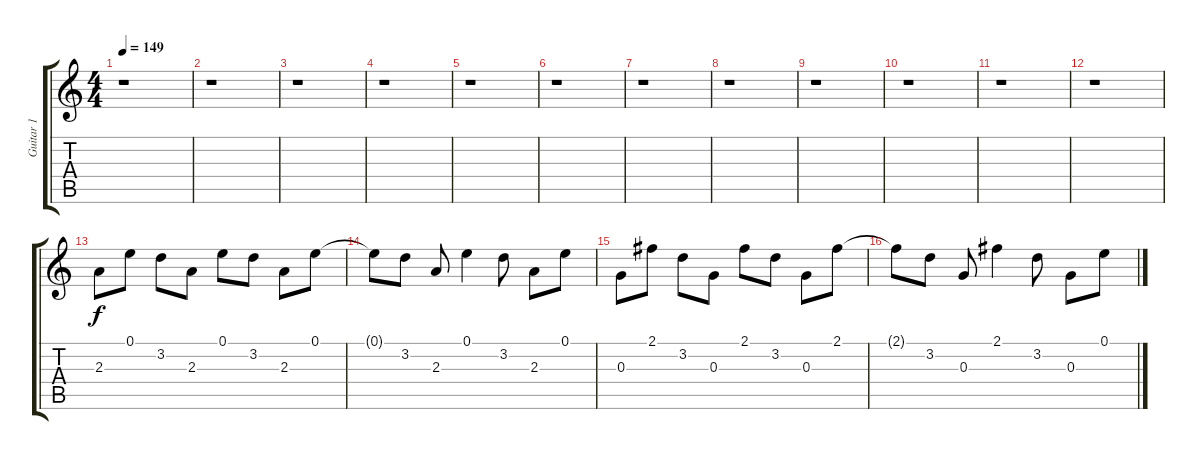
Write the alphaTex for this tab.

\track ("Guitar 1" "Guitar 1") {instrument electricguitarclean}
\staff {score tabs}
\tuning (E4 B3 G3 D3 A2 E2) {hide}
\ts (4 4)
\tempo 149
\clef g2
\ks c
r.1{dy f} |
r.1 |
r.1 |
r.1 |
r.1 |
r.1 |
r.1 |
r.1 |
r.1 |
r.1 |
r.1 |
r.1 |
2.3.8 0.1.8 3.2.8 2.3.8 0.1.8 3.2.8 2.3.8 0.1.8 |
0.1{t}.8 3.2.8 2.3.8 0.1.4 3.2.8 2.3.8 0.1.8 |
0.3.8 2.1.8 3.2.8 0.3.8 2.1.8 3.2.8 0.3.8 2.1.8 |
2.1{t}.8 3.2.8 0.3.8 2.1.4 3.2.8 0.3.8 0.1.8
